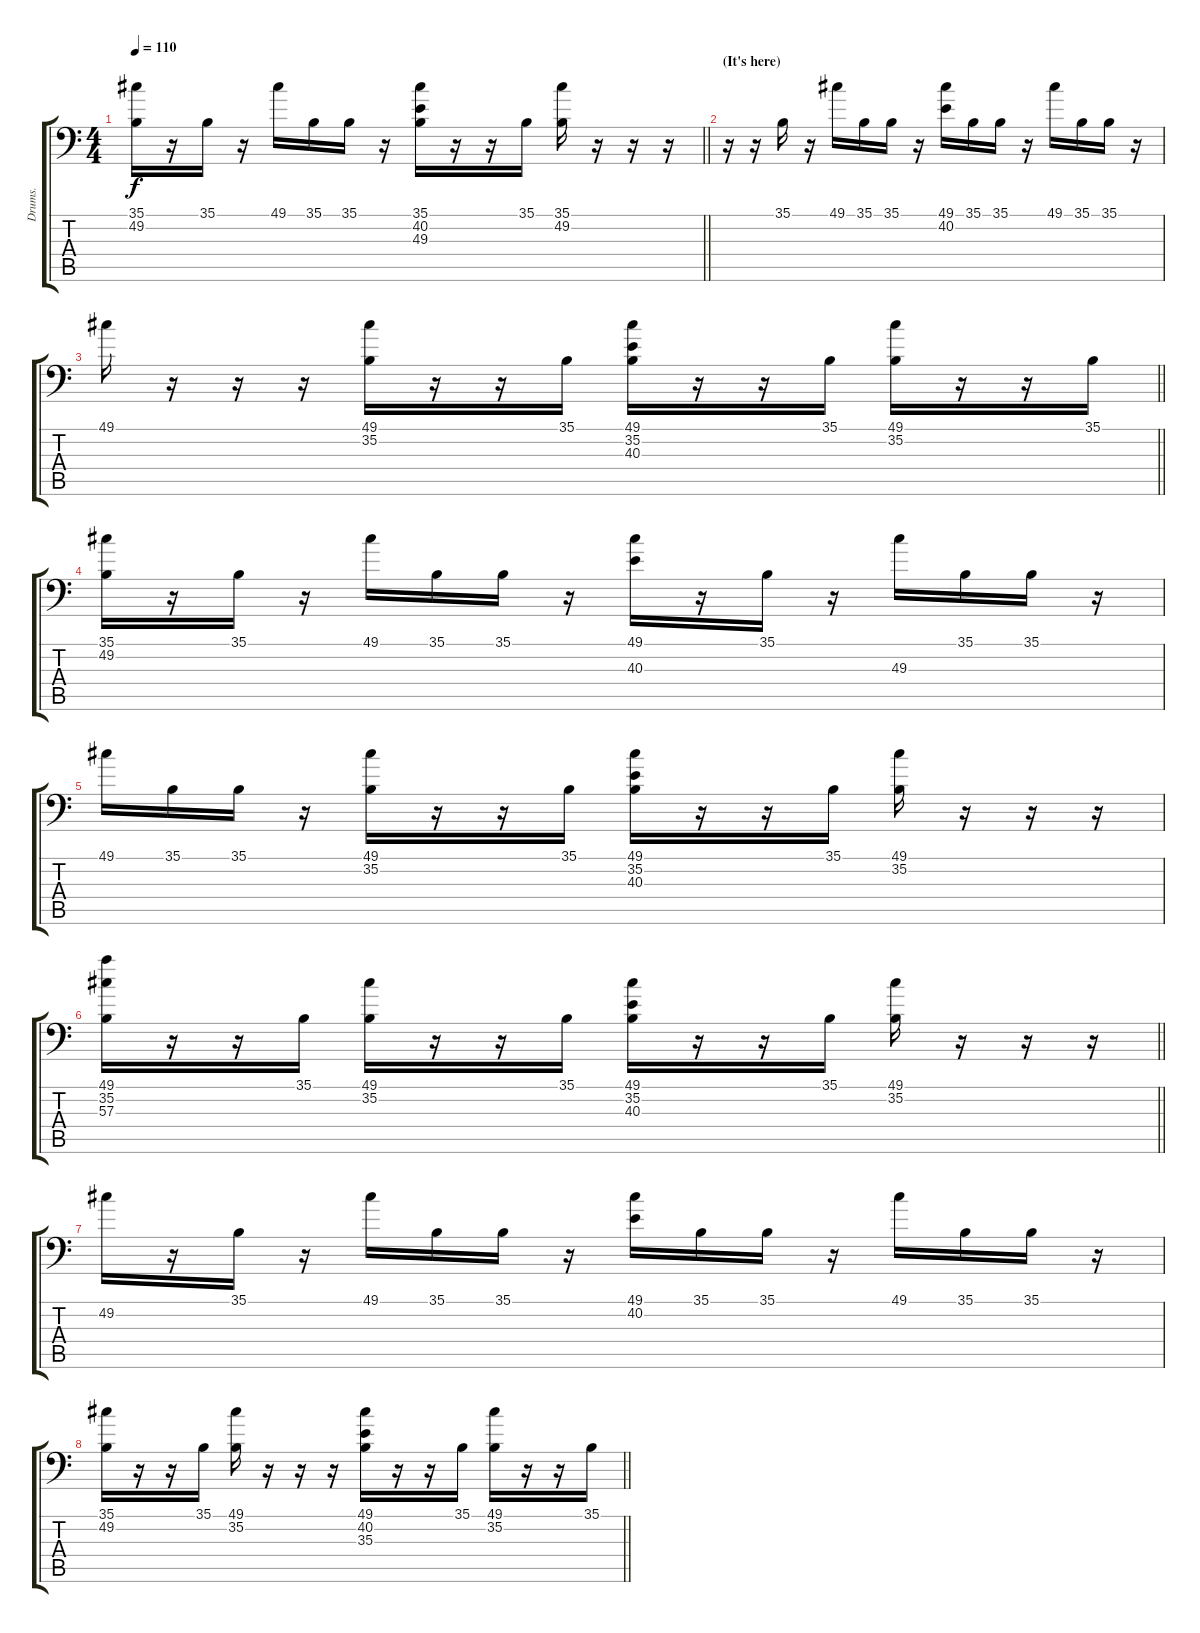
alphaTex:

\track ("Drums." "Drums.") {instrument acousticgrandpiano}
\staff {score tabs}
\tuning (C-1 C-1 C-1 C-1 C-1 C-1) {hide}
\ts (4 4)
\tempo 110
\clef f4
\barLineRight lightlight
\ks c
(35.1 49.2).16{dy f} r.16 35.1.16 r.16 49.1.16 35.1.16 35.1.16 r.16 (35.1 40.2 49.3).16 r.16 r.16 35.1.16 (35.1 49.2).16 r.16 r.16 r.16 |
\section ("" "(It's here)")
r.16 r.16 35.1.16 r.16 49.1.16 35.1.16 35.1.16 r.16 (49.1 40.2).16 35.1.16 35.1.16 r.16 49.1.16 35.1.16 35.1.16 r.16 |
\barLineRight lightlight
49.1.16 r.16 r.16 r.16 (49.1 35.2).16 r.16 r.16 35.1.16 (49.1 35.2 40.3).16 r.16 r.16 35.1.16 (49.1 35.2).16 r.16 r.16 35.1.16 |
(35.1 49.2).16 r.16 35.1.16 r.16 49.1.16 35.1.16 35.1.16 r.16 (49.1 40.3).16 r.16 35.1.16 r.16 49.3.16 35.1.16 35.1.16 r.16 |
49.1.16 35.1.16 35.1.16 r.16 (49.1 35.2).16 r.16 r.16 35.1.16 (49.1 35.2 40.3).16 r.16 r.16 35.1.16 (49.1 35.2).16 r.16 r.16 r.16 |
\barLineRight lightlight
(49.1 35.2 57.3).16 r.16 r.16 35.1.16 (49.1 35.2).16 r.16 r.16 35.1.16 (49.1 35.2 40.3).16 r.16 r.16 35.1.16 (49.1 35.2).16 r.16 r.16 r.16 |
49.2.16 r.16 35.1.16 r.16 49.1.16 35.1.16 35.1.16 r.16 (49.1 40.2).16 35.1.16 35.1.16 r.16 49.1.16 35.1.16 35.1.16 r.16 |
\barLineRight lightlight
(35.1 49.2).16 r.16 r.16 35.1.16 (49.1 35.2).16 r.16 r.16 r.16 (49.1 40.2 35.3).16 r.16 r.16 35.1.16 (49.1 35.2).16 r.16 r.16 35.1.16
